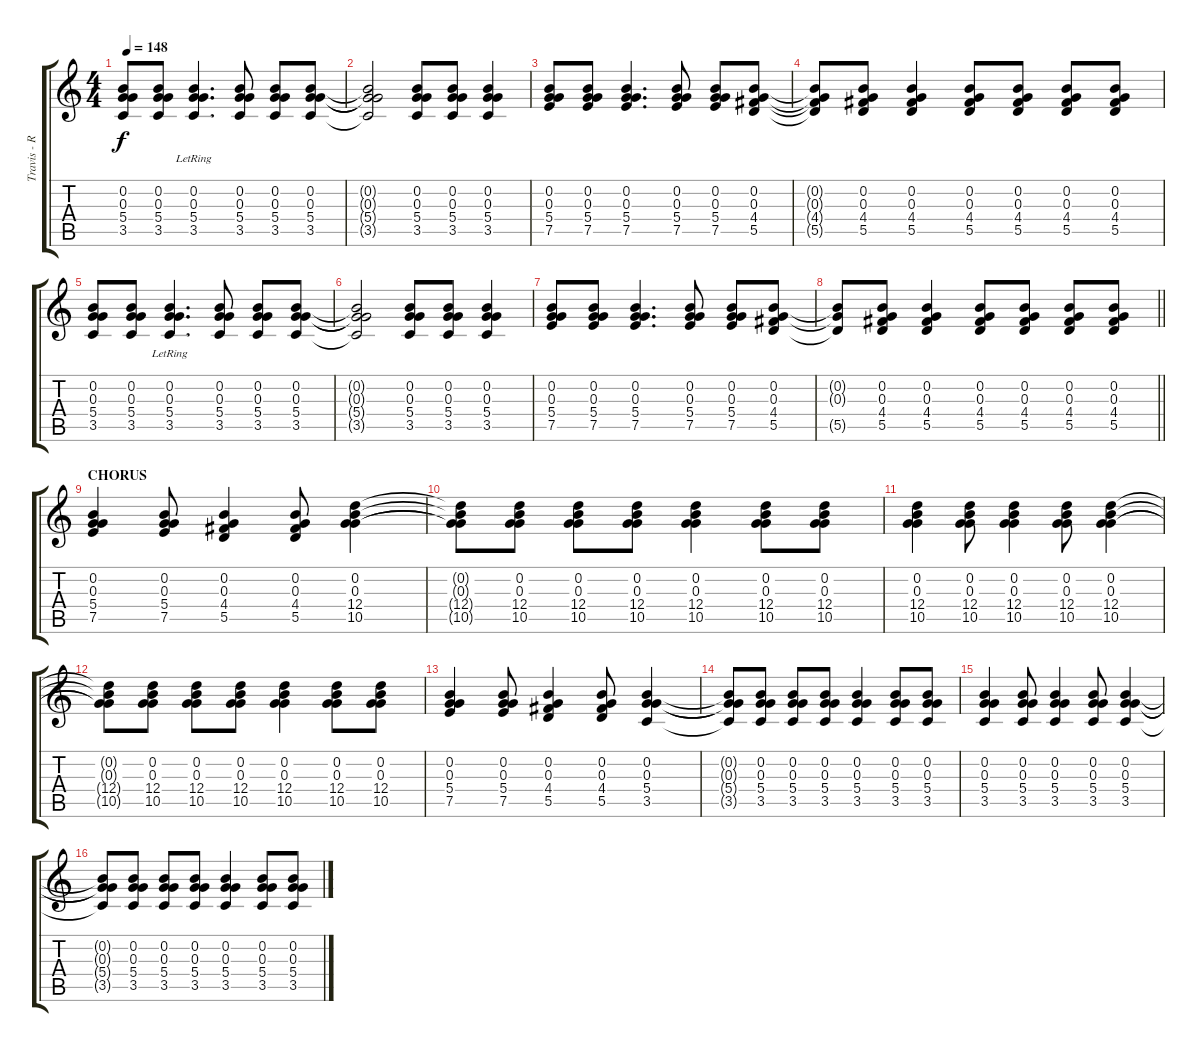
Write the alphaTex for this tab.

\track ("Travis - Rythym Guitar" "Travis - R") {instrument acousticguitarnylon}
\staff {score tabs}
\tuning (E4 B3 G3 D3 A2 E2) {hide}
\ts (4 4)
\tempo 148
\clef g2
\ks c
(0.2 0.3 5.4 3.5).8{dy f} (0.2 0.3 5.4 3.5).8 (0.2{lr} 0.3{lr} 5.4{lr} 3.5{lr}).4{d} (0.2 0.3 5.4 3.5).8 (0.2 0.3 5.4 3.5).8 (0.2 0.3 5.4 3.5).8 |
(0.2{t} 0.3{t} 5.4{t} 3.5{t}).2 (0.2 0.3 5.4 3.5).8 (0.2 0.3 5.4 3.5).8 (0.2 0.3 5.4 3.5).4 |
(0.2 0.3 5.4 7.5).8 (0.2 0.3 5.4 7.5).8 (0.2 0.3 5.4 7.5).4{d} (0.2 0.3 5.4 7.5).8 (0.2 0.3 5.4 7.5).8 (0.2 0.3 4.4 5.5).8 |
(0.2{t} 0.3{t} 4.4{t} 5.5{t}).8 (0.2 0.3 4.4 5.5).8 (0.2 0.3 4.4 5.5).4 (0.2 0.3 4.4 5.5).8 (0.2 0.3 4.4 5.5).8 (0.2 0.3 4.4 5.5).8 (0.2 0.3 4.4 5.5).8 |
(0.2 0.3 5.4 3.5).8 (0.2 0.3 5.4 3.5).8 (0.2{lr} 0.3{lr} 5.4{lr} 3.5{lr}).4{d} (0.2 0.3 5.4 3.5).8 (0.2 0.3 5.4 3.5).8 (0.2 0.3 5.4 3.5).8 |
(0.2{t} 0.3{t} 5.4{t} 3.5{t}).2 (0.2 0.3 5.4 3.5).8 (0.2 0.3 5.4 3.5).8 (0.2 0.3 5.4 3.5).4 |
(0.2 0.3 5.4 7.5).8 (0.2 0.3 5.4 7.5).8 (0.2 0.3 5.4 7.5).4{d} (0.2 0.3 5.4 7.5).8 (0.2 0.3 5.4 7.5).8 (0.2 0.3 4.4 5.5).8 |
\barLineRight lightlight
(0.2{t} 0.3{t} 5.5{t}).8 (0.2 0.3 4.4 5.5).8 (0.2 0.3 4.4 5.5).4 (0.2 0.3 4.4 5.5).8 (0.2 0.3 4.4 5.5).8 (0.2 0.3 4.4 5.5).8 (0.2 0.3 4.4 5.5).8 |
\section ("" "CHORUS")
(0.2 0.3 5.4 7.5).4 (0.2 0.3 5.4 7.5).8 (0.2 0.3 4.4 5.5).4 (0.2 0.3 4.4 5.5).8 (0.2 0.3 12.4 10.5).4 |
(0.2{t} 0.3{t} 12.4{t} 10.5{t}).8 (0.2 0.3 12.4 10.5).8 (0.2 0.3 12.4 10.5).8 (0.2 0.3 12.4 10.5).8 (0.2 0.3 12.4 10.5).4 (0.2 0.3 12.4 10.5).8 (0.2 0.3 12.4 10.5).8 |
(0.2 0.3 12.4 10.5).4 (0.2 0.3 12.4 10.5).8 (0.2 0.3 12.4 10.5).4 (0.2 0.3 12.4 10.5).8 (0.2 0.3 12.4 10.5).4 |
(0.2{t} 0.3{t} 12.4{t} 10.5{t}).8 (0.2 0.3 12.4 10.5).8 (0.2 0.3 12.4 10.5).8 (0.2 0.3 12.4 10.5).8 (0.2 0.3 12.4 10.5).4 (0.2 0.3 12.4 10.5).8 (0.2 0.3 12.4 10.5).8 |
(0.2 0.3 5.4 7.5).4 (0.2 0.3 5.4 7.5).8 (0.2 0.3 4.4 5.5).4 (0.2 0.3 4.4 5.5).8 (0.2 0.3 5.4 3.5).4 |
(0.2{t} 0.3{t} 5.4{t} 3.5{t}).8 (0.2 0.3 5.4 3.5).8 (0.2 0.3 5.4 3.5).8 (0.2 0.3 5.4 3.5).8 (0.2 0.3 5.4 3.5).4 (0.2 0.3 5.4 3.5).8 (0.2 0.3 5.4 3.5).8 |
(0.2 0.3 5.4 3.5).4 (0.2 0.3 5.4 3.5).8 (0.2 0.3 5.4 3.5).4 (0.2 0.3 5.4 3.5).8 (0.2 0.3 5.4 3.5).4 |
(0.2{t} 0.3{t} 5.4{t} 3.5{t}).8 (0.2 0.3 5.4 3.5).8 (0.2 0.3 5.4 3.5).8 (0.2 0.3 5.4 3.5).8 (0.2 0.3 5.4 3.5).4 (0.2 0.3 5.4 3.5).8 (0.2 0.3 5.4 3.5).8
